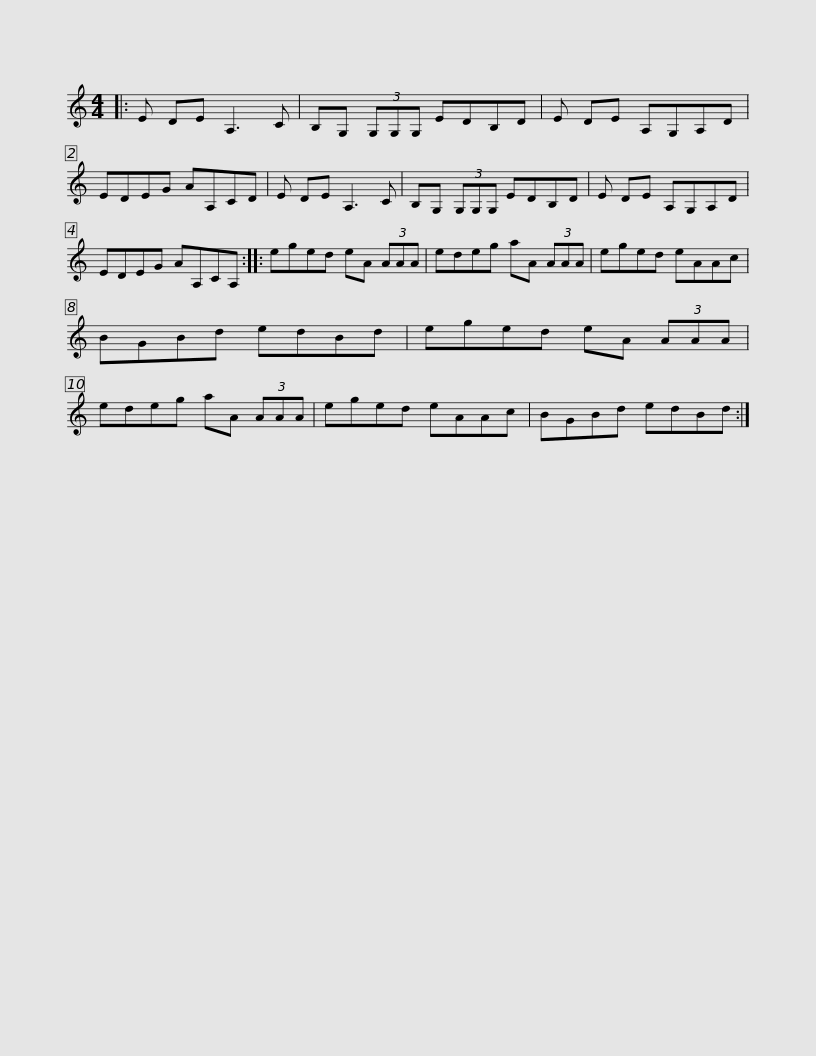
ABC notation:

X:1
L:1/8
M:4/4
I:linebreak $
K:C
V:1 treble
V:1
|: E DE A,3 C | B,G, (3G,G,G, EDB,D | E DE A,G,A,D | EDEG AA,CD | E DE A,3 C |$ %5
 B,G, (3G,G,G, EDB,D | E DE A,G,A,D | EDEG AA,CA, :: eged eA (3AAA | edeg aA (3AAA |$ %10
 eged eAAc | BGBd edBd | eged eA (3AAA | edeg aA (3AAA | eged eAAc |$ %15
 BGBd edBd :| %16
